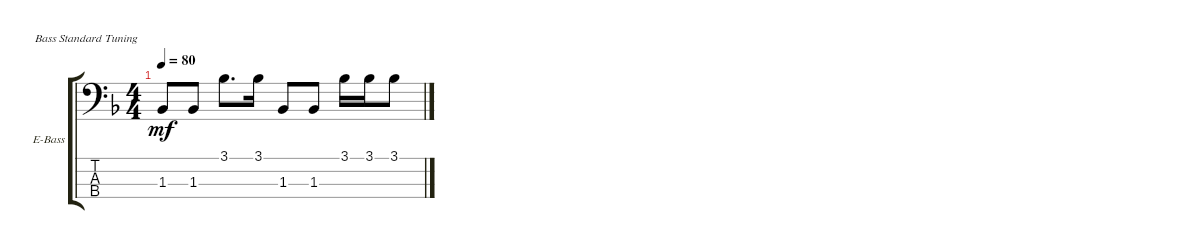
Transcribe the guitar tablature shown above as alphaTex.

\defaultSystemsLayout 4
\bracketExtendMode groupsimilarinstruments
\firstSystemTrackNameOrientation horizontal
\otherSystemsTrackNameOrientation horizontal
\track ("Electric Bass" "E-Bass") {instrument electricbassfinger}
\staff {score tabs}
\tuning (G2 D2 A1 E1)
\ts (4 4)
\tempo 80
\clef f4
\ks f
1.3.8{dy mf} 1.3.8 3.1.8{d} 3.1.16 1.3.8 1.3.8 3.1.16 3.1.16 3.1.8
